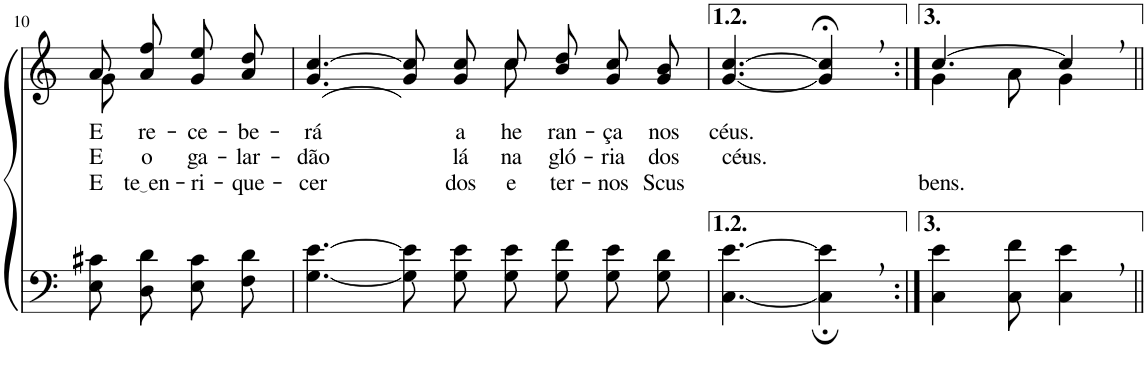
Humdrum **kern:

**kern	**kern	**text	**text	**text
*part2	*part1	*part1	*part1	*part1
*staff2	*staff1	*staff1	*staff1	*staff1
*I"Parte III e IV	*I"Parte I e II	*	*	*
!!LO:PB:g=z
*clefF4	*clefG2	*	*	*
*Trd2c3	*Trd2c3	*	*	*
*k[]	*k[]	*	*	*
*M9/8	*M9/8	*	*	*
=10	=10	=10	=10	=10
*	*^	*	*	*
!	!	!	!LO:LY:b	!LO:LY:b	!LO:LY:b
8E\ 8c#X\	8a/	8g\	E	E	E
!	!	!	!LO:LY:b	!LO:LY:b	!LO:LY:b
8D\ 8d\L	8a\ 8ff\L	4.ryy	re-	o	te en
!	!	!	!LO:LY:b	!LO:LY:b	!LO:LY:b
8E\ 8c#\	8g\ 8ee\	.	-ce-	ga-	-ri-
!	!	!	!LO:LY:b	!LO:LY:b	!LO:LY:b
8F\ 8d\J	8a\ 8dd\J	.	-be-	-lar-	-que-
=11	=11	=11	=11	=11	=11
!	!	!	!LO:LY:b	!LO:LY:b	!LO:LY:b
[4.G\ [4.e\	2ryy	[4.g/ [4.cc/	-rá	-dão	-cer
8G]\ 8e]\L	.	8g]/ 8cc]/L	.	.	.
!	!	!	!LO:LY:b	!LO:LY:b	!LO:LY:b
8G\ 8e\	8ryy	8g/ 8cc/	a	lá	dos
!	!	!	!LO:LY:b	!LO:LY:b	!LO:LY:b
8G\ 8e\J	8cc\	8cc/J	he-	na	e-
!	!	!	!LO:LY:b	!LO:LY:b	!LO:LY:b
8G\ 8f\L	4.ryy	8b\ 8dd\L	-ran-	gló-	-ter-
!	!	!	!LO:LY:b	!LO:LY:b	!LO:LY:b
8G\ 8e\	.	8g\ 8cc\	-ça	-ria	-nos
!	!	!	!LO:LY:b	!LO:LY:b	!LO:LY:b
8G\ 8d\J	.	8g\ 8b\J	nos	dos	Scus
=12	=12	=12	=12	=12	=12
!	!	!	!LO:LY:b	!LO:LY:b	!
*	*v	*v	*	*	*
[4.C\ [4.e\	[4.g/ [4.cc/	céus.	céus.-	.
4C\];, 4e\];,	4g/];<, 4cc/];<,	.	.	.
=13:|!	=13:|!	=13:|!	=13:|!	=13:|!
*	*^	*	*	*
!	!	!	!	!	!LO:LY:b
4C\ 4e\	[4.cc/	4g\	.	.	bens.
8C\ 8f\	.	8a\	.	.	.
4C\, 4e\,	4cc,/]	4g\	.	.	.
*	*v	*v	*	*	*
=||	=||	=||	=||	=||
*-	*-	*-	*-	*-
